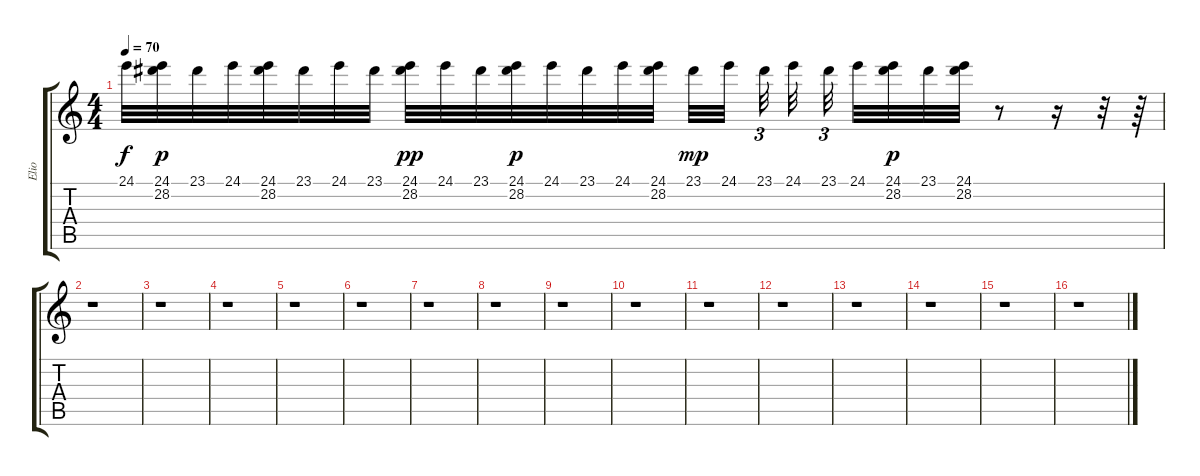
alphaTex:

\track ("Elio" "Elio") {instrument flute}
\staff {score tabs}
\tuning (E4 B3 G3 D3 A2 E2) {hide}
\ts (4 4)
\tempo 70
\clef g2
\ks c
24.1{t}.32{dy f} (24.1 28.2).32{dy p} 23.1.32 24.1.32 (24.1 28.2).32 23.1.32 24.1.32 23.1.32 (24.1 28.2).32{dy pp} 24.1.32 23.1.32 (24.1 28.2).32{dy p} 24.1.32 23.1.32 24.1.32 (24.1 28.2).32 23.1.32{dy mp} 24.1.32{beam splitsecondary} 23.1.32{tu (3 2) beam splitsecondary} 24.1.32{beam splitsecondary} 23.1.32{tu (3 2) beam splitsecondary} 24.1.32 (24.1 28.2).32{dy p} 23.1.32 (24.1 28.2).32 r.8 r.16 r.32 r.64 |
r.1 |
r.1 |
r.1 |
r.1 |
r.1 |
r.1 |
r.1 |
r.1 |
r.1 |
r.1 |
r.1 |
r.1 |
r.1 |
r.1 |
r.1
